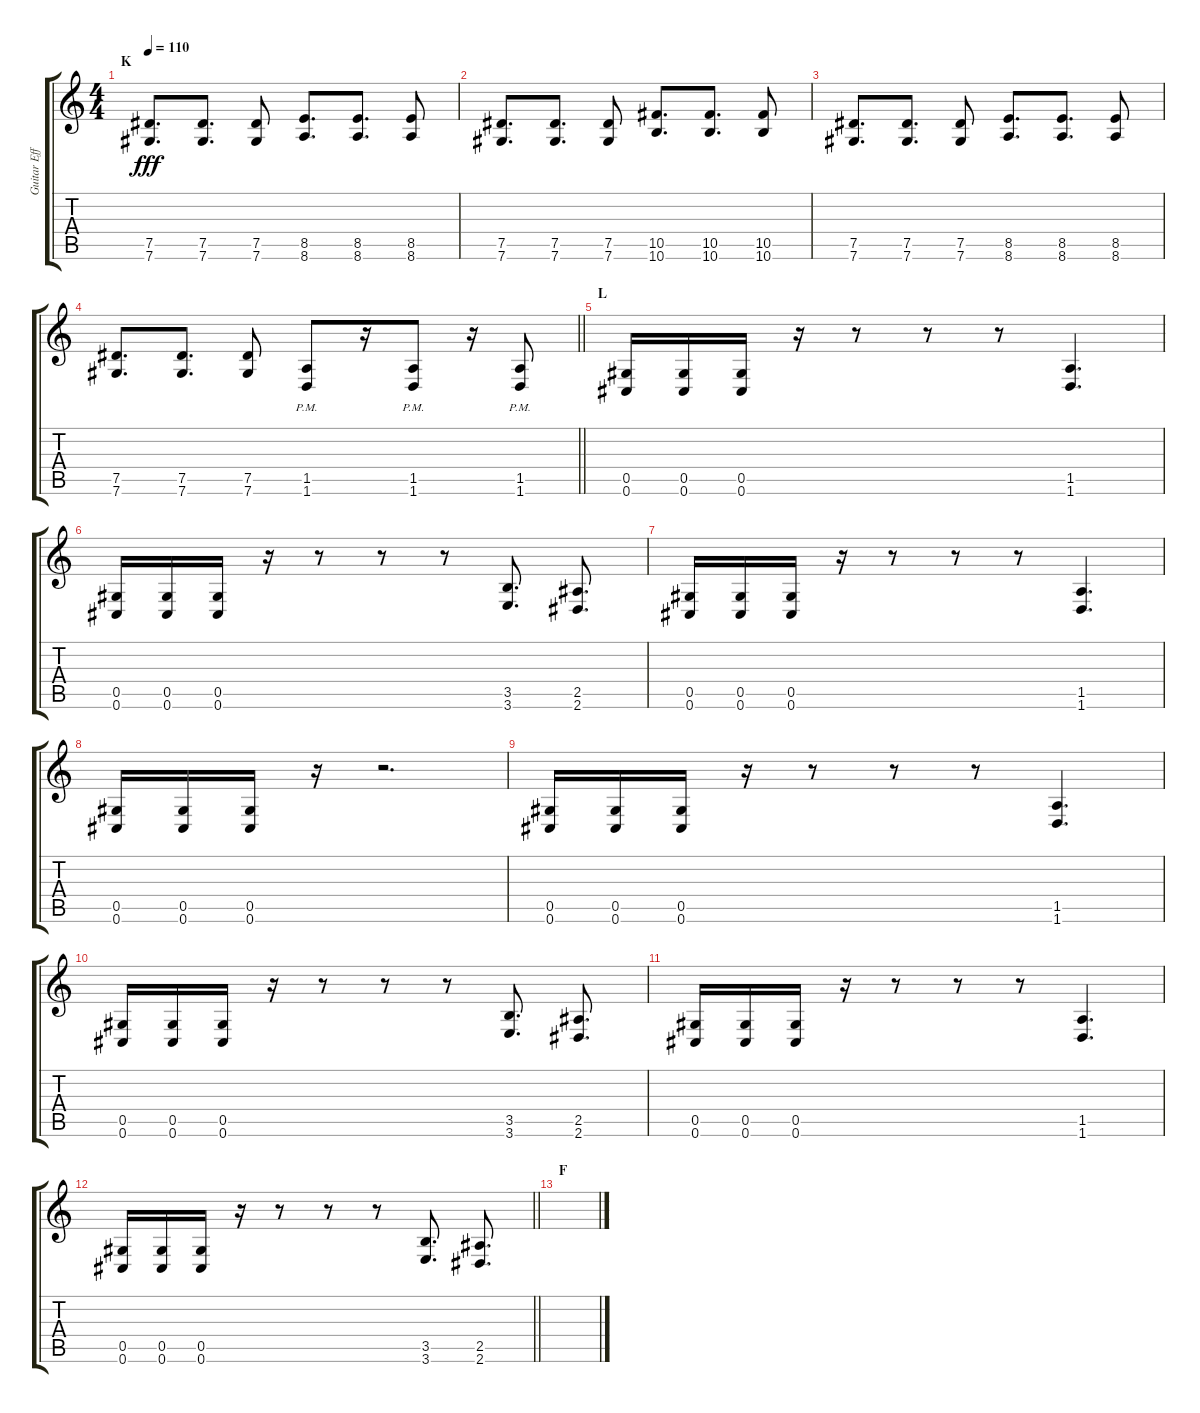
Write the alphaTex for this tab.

\track ("Guitar Effect" "Guitar Eff") {instrument acousticguitarsteel}
\staff {score tabs}
\tuning (Eb4 Bb3 Gb3 Db3 Ab2 Db2) {hide}
\ts (4 4)
\section ("" "K")
\tempo 110
\clef g2
\ks c
(7.5 7.6).8{d dy fff} (7.5 7.6).8{d} (7.5 7.6).8 (8.5 8.6).8{d} (8.5 8.6).8{d} (8.5 8.6).8 |
(7.5 7.6).8{d} (7.5 7.6).8{d} (7.5 7.6).8 (10.5 10.6).8{d} (10.5 10.6).8{d} (10.5 10.6).8 |
(7.5 7.6).8{d} (7.5 7.6).8{d} (7.5 7.6).8 (8.5 8.6).8{d} (8.5 8.6).8{d} (8.5 8.6).8 |
\barLineRight lightlight
(7.5 7.6).8{d} (7.5 7.6).8{d} (7.5 7.6).8 (1.5{pm} 1.6{pm}).8 r.16 (1.5{pm} 1.6{pm}).8 r.16 (1.5{pm} 1.6{pm}).8 |
\section ("" "L ")
(0.5 0.6).16 (0.5 0.6).16 (0.5 0.6).16 r.16 r.8 r.8 r.8 (1.5 1.6).4{d} |
(0.5 0.6).16 (0.5 0.6).16 (0.5 0.6).16 r.16 r.8 r.8 r.8 (3.5 3.6).8{d} (2.5 2.6).8{d} |
(0.5 0.6).16 (0.5 0.6).16 (0.5 0.6).16 r.16 r.8 r.8 r.8 (1.5 1.6).4{d} |
(0.5 0.6).16 (0.5 0.6).16 (0.5 0.6).16 r.16 r.2{d} |
(0.5 0.6).16 (0.5 0.6).16 (0.5 0.6).16 r.16 r.8 r.8 r.8 (1.5 1.6).4{d} |
(0.5 0.6).16 (0.5 0.6).16 (0.5 0.6).16 r.16 r.8 r.8 r.8 (3.5 3.6).8{d} (2.5 2.6).8{d} |
(0.5 0.6).16 (0.5 0.6).16 (0.5 0.6).16 r.16 r.8 r.8 r.8 (1.5 1.6).4{d} |
\barLineRight lightlight
(0.5 0.6).16 (0.5 0.6).16 (0.5 0.6).16 r.16 r.8 r.8 r.8 (3.5 3.6).8{d} (2.5 2.6).8{d} |
\section ("" "F")
